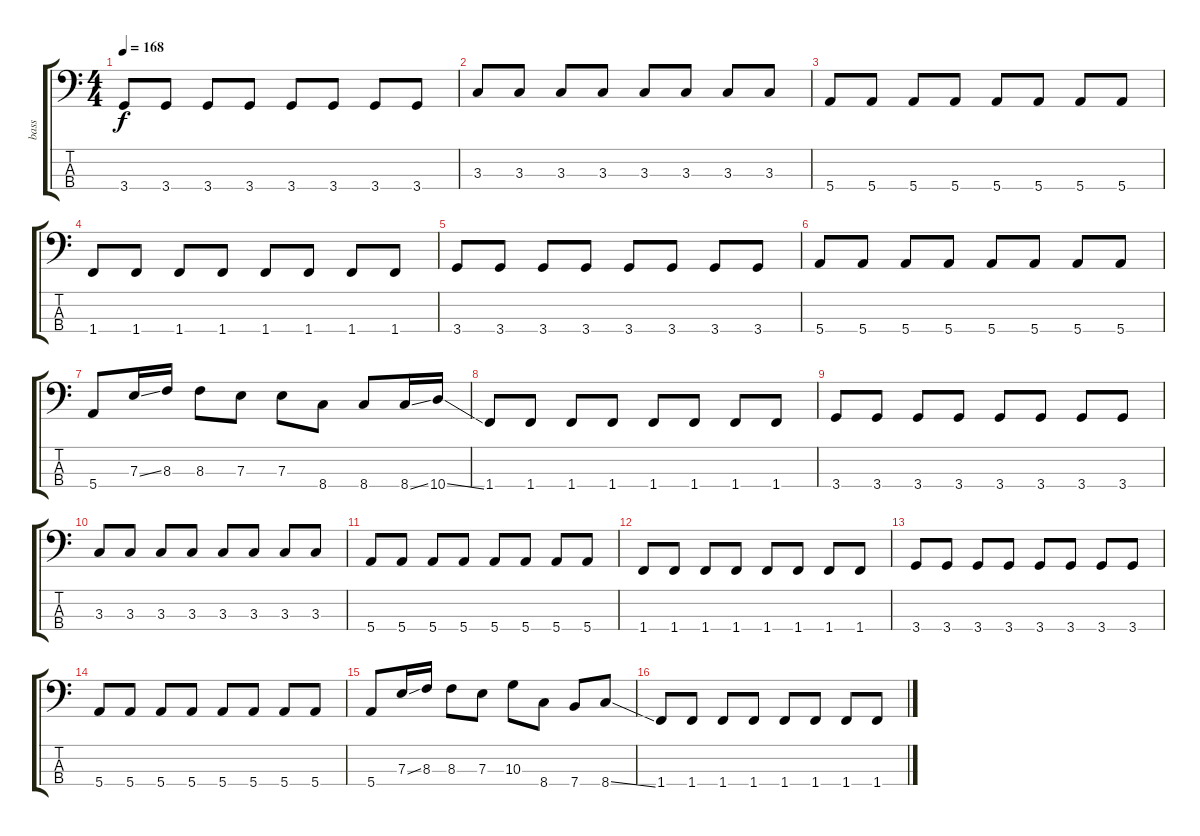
\track ("bass" "bass") {instrument electricbasspick}
\staff {score tabs}
\tuning (G2 D2 A1 E1) {hide}
\ts (4 4)
\tempo 168
\clef f4
\ks c
3.4.8{dy f} 3.4.8 3.4.8 3.4.8 3.4.8 3.4.8 3.4.8 3.4.8 |
3.3.8 3.3.8 3.3.8 3.3.8 3.3.8 3.3.8 3.3.8 3.3.8 |
5.4.8 5.4.8 5.4.8 5.4.8 5.4.8 5.4.8 5.4.8 5.4.8 |
1.4.8 1.4.8 1.4.8 1.4.8 1.4.8 1.4.8 1.4.8 1.4.8 |
3.4.8 3.4.8 3.4.8 3.4.8 3.4.8 3.4.8 3.4.8 3.4.8 |
5.4.8 5.4.8 5.4.8 5.4.8 5.4.8 5.4.8 5.4.8 5.4.8 |
5.4.8 7.3{ss}.16 8.3.16 8.3.8 7.3.8 7.3.8 8.4.8 8.4.8 8.4{ss}.16 10.4{ss}.16 |
1.4.8 1.4.8 1.4.8 1.4.8 1.4.8 1.4.8 1.4.8 1.4.8 |
3.4.8 3.4.8 3.4.8 3.4.8 3.4.8 3.4.8 3.4.8 3.4.8 |
3.3.8 3.3.8 3.3.8 3.3.8 3.3.8 3.3.8 3.3.8 3.3.8 |
5.4.8 5.4.8 5.4.8 5.4.8 5.4.8 5.4.8 5.4.8 5.4.8 |
1.4.8 1.4.8 1.4.8 1.4.8 1.4.8 1.4.8 1.4.8 1.4.8 |
3.4.8 3.4.8 3.4.8 3.4.8 3.4.8 3.4.8 3.4.8 3.4.8 |
5.4.8 5.4.8 5.4.8 5.4.8 5.4.8 5.4.8 5.4.8 5.4.8 |
5.4.8 7.3{ss}.16 8.3.16 8.3.8 7.3.8 10.3.8 8.4.8 7.4.8 8.4{ss}.8 |
1.4.8 1.4.8 1.4.8 1.4.8 1.4.8 1.4.8 1.4.8 1.4.8
